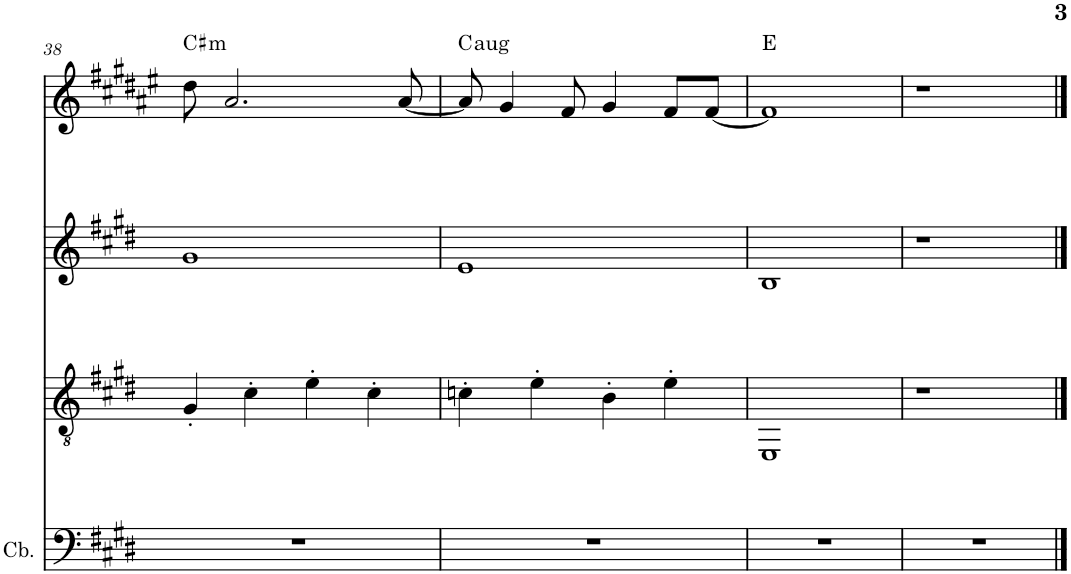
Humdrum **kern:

**kern	**kern	**kern	**kern	**harte
*part4	*part3	*part2	*part1	*part1
*staff4	*staff3	*staff2	*staff1	*
*I"Contrabass	*I"Violoncellos	*I"Violas	*I"Clarinet	*
*I'Cb.	*I'Vc	*I'Vla	*I'Cl	*
!!LO:PB:g=z
*clefF4	*clefGv2	*clefG2	*clefG2	*
*Trd7c12	*	*	*Trd1c2	*
*k[f#c#g#d#]	*k[f#c#g#d#]	*k[f#c#g#d#]	*k[f#c#g#d#a#e#]	*
*E:	*E:	*E:	*F#:	*
*M4/4	*M4/4	*M4/4	*M4/4	*
=38	=38	=38	=38	=38
!	!	!	!	!LO:H:kt=m
1r	4G#'/	1g#	8dd#\	C#:min
.	.	.	2.a#/	.
.	4c#'\	.	.	.
.	4e'\	.	.	.
.	4c#'\	.	.	.
.	.	.	[8a#/	.
=39	=39	=39	=39	=39
!	!	!	!	!LO:H:kt=aug
1r	4cn'\	1e	8a#/]	C:aug
.	.	.	4g#/	.
.	4e'\	.	.	.
.	.	.	8f#/	.
.	4B'\	.	4g#/	.
.	4e'\	.	8f#/L	.
.	.	.	[8f#/J	.
=40	=40	=40	=40	=40
1r	1EE	1B	1f#]	E:maj
=41	=41	=41	=41	=41
1r	1r	1r	1r	.
==	==	==	==	==
*-	*-	*-	*-	*-
